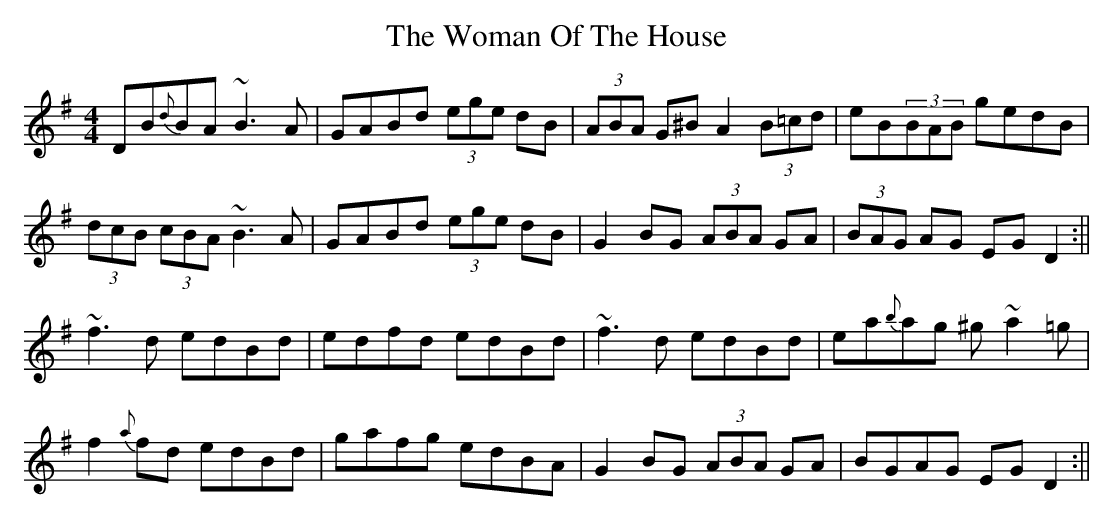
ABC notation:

X:1
T: Woman Of The House, The
M: 4/4
L: 1/8
K: Gmaj
DB{d}BA ~3B3A|GABd (3ege dB|(3ABA G^B A2(3B=cd|eB(3BAB gedB|
(3dcB (3cBA ~B3A|GABd (3ege dB|G2BG (3ABA GA |(3BAG AG EGD2:||
~f3d edBd|edfd edBd|~f3d edBd|ea{b}ag ^g~a2=g|
f2{a}fd edBd|gafg edBA|G2BG (3ABA GA |BGAG EGD2:||
